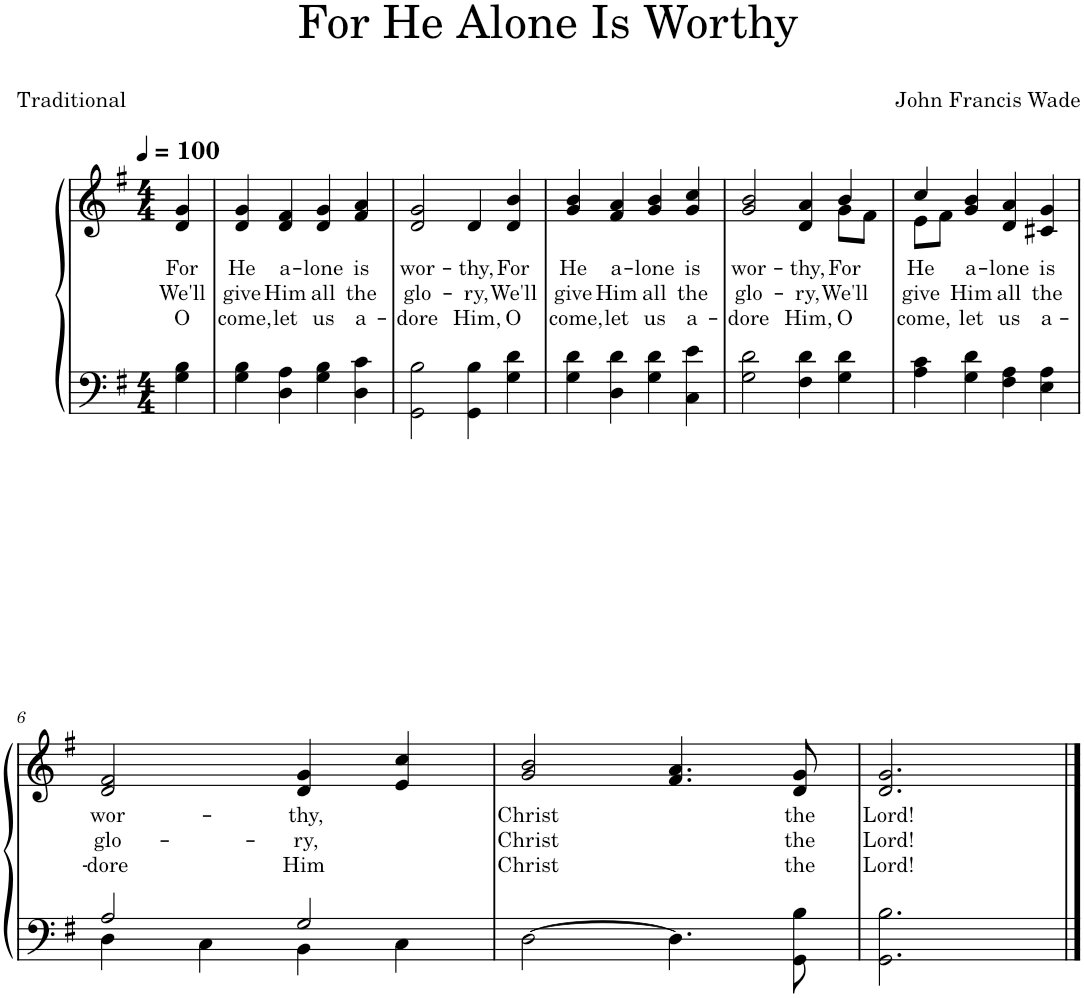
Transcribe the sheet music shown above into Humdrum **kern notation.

**kern	**kern	**text	**text	**text
*part1	*part1	*part1	*part1	*part1
*staff2	*staff1	*staff1	*staff1	*staff1
*I"Piano	*	*	*	*
*I'Pno.	*	*	*	*
*clefF4	*clefG2	*	*	*
*k[f#]	*k[f#]	*	*	*
*M4/4	*M4/4	*	*	*
*MM100	*MM100	*	*	*
=	=	=	=	=
!	!	!LO:LY:b	!LO:LY:b	!LO:LY:b
4G\ 4B\	4d/ 4g/	For	We'll	O
=1	=1	=1	=1	=1
!	!	!LO:LY:b	!LO:LY:b	!LO:LY:b
4G\ 4B\	4d/ 4g/	He	give	come,
!	!	!LO:LY:b	!LO:LY:b	!LO:LY:b
4D\ 4A\	4d/ 4f#/	a-	Him	let
!	!	!LO:LY:b	!LO:LY:b	!LO:LY:b
4G\ 4B\	4d/ 4g/	-lone	all	us
!	!	!LO:LY:b	!LO:LY:b	!LO:LY:b
4D\ 4c\	4f#/ 4a/	is	the	a-
=2	=2	=2	=2	=2
!	!	!LO:LY:b	!LO:LY:b	!LO:LY:b
2GG\ 2B\	2d/ 2g/	wor-	glo-	-dore
!	!	!LO:LY:b	!LO:LY:b	!LO:LY:b
4GG\ 4B\	4d/	-thy,	-ry,	Him,
!	!	!LO:LY:b	!LO:LY:b	!LO:LY:b
4G\ 4d\	4d/ 4b/	For	We'll	O
=3	=3	=3	=3	=3
!	!	!LO:LY:b	!LO:LY:b	!LO:LY:b
4G\ 4d\	4g/ 4b/	He	give	come,
!	!	!LO:LY:b	!LO:LY:b	!LO:LY:b
4D\ 4d\	4f#/ 4a/	a-	Him	let
!	!	!LO:LY:b	!LO:LY:b	!LO:LY:b
4G\ 4d\	4g/ 4b/	-lone	all	us
!	!	!LO:LY:b	!LO:LY:b	!LO:LY:b
4C\ 4e\	4g/ 4cc/	is	the	a-
=4	=4	=4	=4	=4
!	!	!LO:LY:b	!LO:LY:b	!LO:LY:b
*	*^	*	*	*
2G\ 2d\	2g/ 2b/	2.ryy	wor-	glo-	-dore
!	!	!	!LO:LY:b	!LO:LY:b	!LO:LY:b
4F#\ 4d\	4d/ 4a/	.	-thy,	-ry,	Him,
!	!	!	!LO:LY:b	!LO:LY:b	!LO:LY:b
4G\ 4d\	4b/	8g\L	For	We'll	O
.	.	8f#\J	.	.	.
=5	=5	=5	=5	=5	=5
!	!	!	!LO:LY:b	!LO:LY:b	!LO:LY:b
4A\ 4c\	4cc/	8e\L	He	give	come,
.	.	8f#\J	.	.	.
!	!	!	!LO:LY:b	!LO:LY:b	!LO:LY:b
4G\ 4d\	4g/ 4b/	2.ryy	a-	Him	let
!	!	!	!LO:LY:b	!LO:LY:b	!LO:LY:b
4F#\ 4A\	4d/ 4a/	.	-lone	all	us
!	!	!	!LO:LY:b	!LO:LY:b	!LO:LY:b
4E\ 4A\	4c#X/ 4g/	.	is	the	a-
*	*v	*v	*	*	*
!!LO:LB:g=z
=6	=6	=6	=6	=6
*^	*	*	*	*
!	!	!	!LO:LY:b	!LO:LY:b	!LO:LY:b
2A/	4D\	2d/ 2f#/	wor-	glo-	-dore
.	4C\	.	.	.	.
!	!	!	!LO:LY:b	!LO:LY:b	!LO:LY:b
2G/	4BB\	4d/ 4g/	-thy,	-ry,	Him
.	4C\	4e/ 4cc/	.	.	.
=7	=7	=7	=7	=7	=7
!	!	!	!LO:LY:b	!LO:LY:b	!LO:LY:b
*v	*v	*	*	*	*
[2D\	2g/ 2b/	Christ	Christ	Christ
4.D\]	4.f#/ 4.a/	.	.	.
!	!	!LO:LY:b	!LO:LY:b	!LO:LY:b
8GG\ 8B\	8d/ 8g/	the	the	the
=8	=8	=8	=8	=8
!	!	!LO:LY:b	!LO:LY:b	!LO:LY:b
2.GG\ 2.B\	2.d/ 2.g/	Lord!	Lord!	Lord!
==	==	==	==	==
*-	*-	*-	*-	*-
